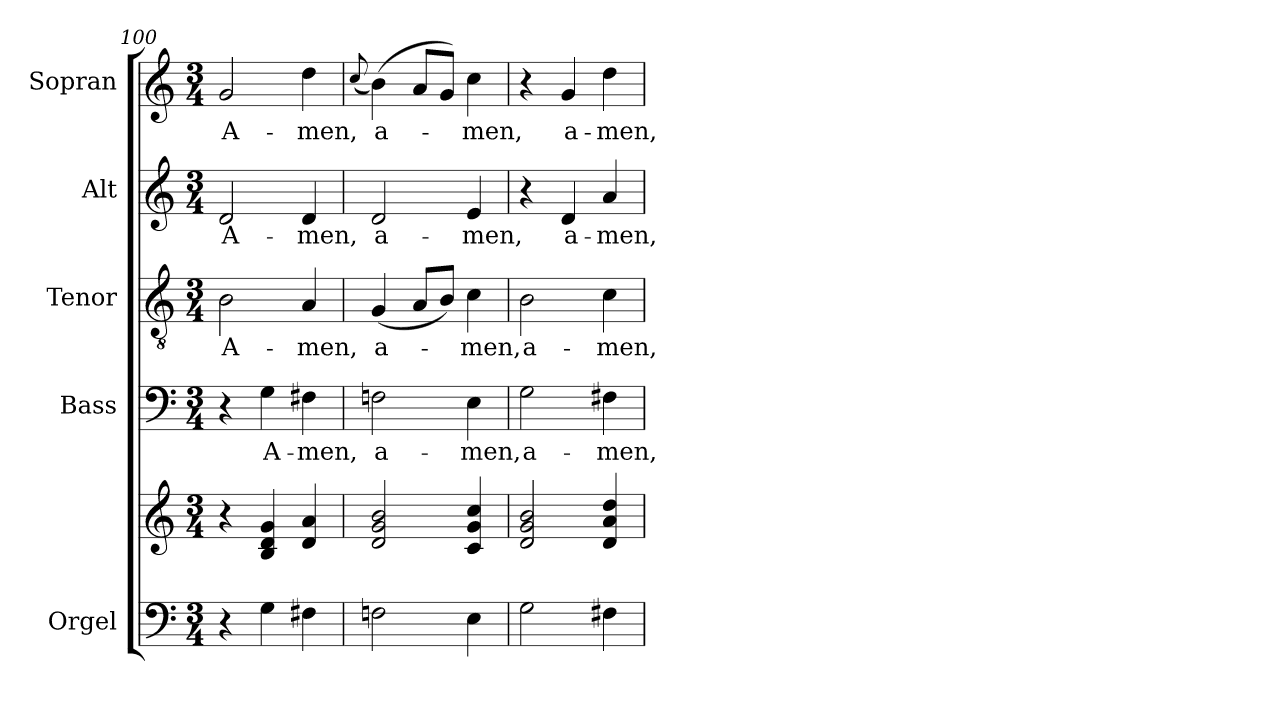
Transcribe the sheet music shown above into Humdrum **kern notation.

**kern	**kern	**kern	**text	**kern	**text	**kern	**text	**kern	**text
*part5	*part5	*part4	*part4	*part3	*part3	*part2	*part2	*part1	*part1
*staff6	*staff5	*staff4	*staff4	*staff3	*staff3	*staff2	*staff2	*staff1	*staff1
*I"Orgel	*	*I"Bass	*	*I"Tenor	*	*I"Alt	*	*I"Sopran	*
*	*	*I'B.	*	*I'T.	*	*I'A.	*	*I'S.	*
*clefF4	*clefG2	*clefF4	*	*clefGv2	*	*clefG2	*	*clefG2	*
*k[]	*k[]	*k[]	*	*k[]	*	*k[]	*	*k[]	*
*C:	*C:	*C:	*	*C:	*	*C:	*	*C:	*
*M3/4	*M3/4	*M3/4	*	*M3/4	*	*M3/4	*	*M3/4	*
=100	=100	=100	=100	=100	=100	=100	=100	=100	=100
!	!	!	!	!	!LO:LY:b	!	!LO:LY:b	!	!LO:LY:b
4r	4r	4r	.	2B\	A-	2d/	A-	2g/	A-
!	!	!	!LO:LY:b	!	!	!	!	!	!
4G\	4B/ 4d/ 4g/	4G\	A-	.	.	.	.	.	.
!	!	!	!LO:LY:b	!	!LO:LY:b	!	!LO:LY:b	!	!LO:LY:b
4F#X\	4d/ 4a/	4F#X\	-men,	4A/	-men,	4d/	-men,	4dd\	-men,
=101	=101	=101	=101	=101	=101	=101	=101	=101	=101
.	.	.	.	.	.	.	.	(<8qqcc/	.
!	!	!	!LO:LY:b	!	!LO:LY:b	!	!LO:LY:b	!	!LO:LY:b
2Fn\	2d/ 2g/ 2b/	2Fn\	a-	(<4G/	a-	2d/	a-	(>4b\)	a-
.	.	.	.	8A/L	.	.	.	8a/L	.
.	.	.	.	8B/J)	.	.	.	8g/J)	.
!	!	!	!LO:LY:b	!	!LO:LY:b	!	!LO:LY:b	!	!LO:LY:b
4E\	4c/ 4g/ 4cc/	4E\	-men,	4c\	-men,	4e/	-men,	4cc\	-men,
=102	=102	=102	=102	=102	=102	=102	=102	=102	=102
!	!	!	!LO:LY:b	!	!LO:LY:b	!	!	!	!
2G\	2d/ 2g/ 2b/	2G\	a-	2B\	a-	4r	.	4r	.
!	!	!	!	!	!	!	!LO:LY:b	!	!LO:LY:b
.	.	.	.	.	.	4d/	a-	4g/	a-
!	!	!	!LO:LY:b	!	!LO:LY:b	!	!LO:LY:b	!	!LO:LY:b
4F#X\	4d/ 4a/ 4dd/	4F#X\	-men,	4c\	-men,	4a/	-men,	4dd\	-men,
=	=	=	=	=	=	=	=	=	=
*-	*-	*-	*-	*-	*-	*-	*-	*-	*-
